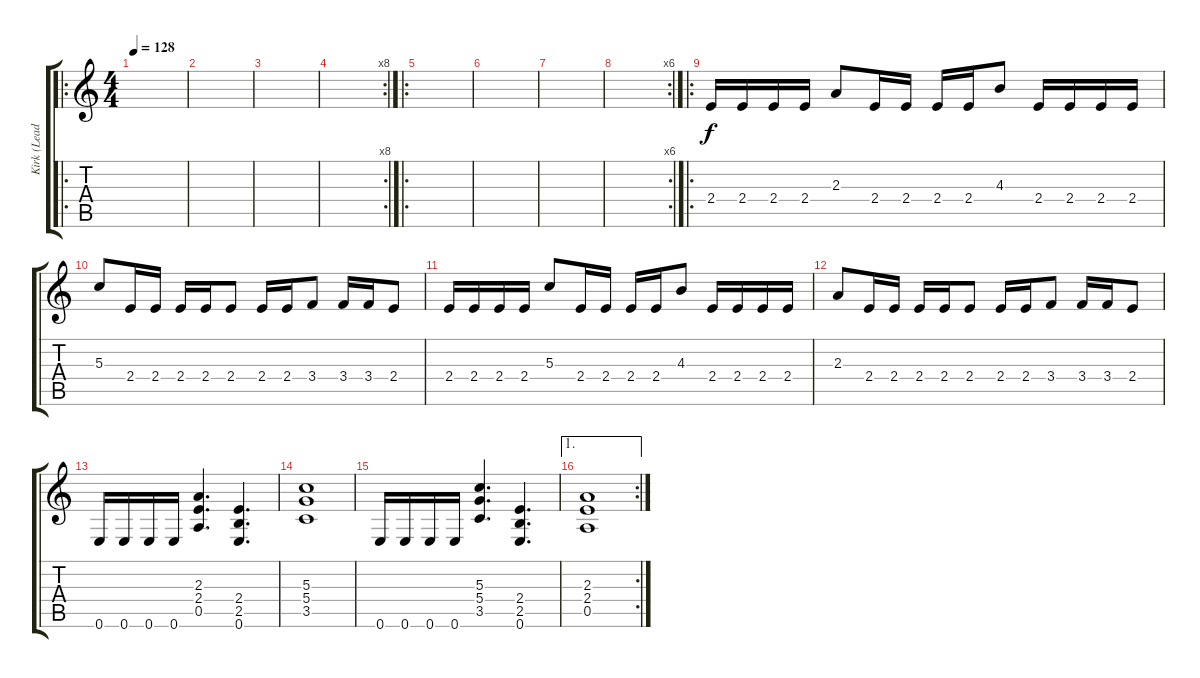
\track ("Kirk (Lead Guitar)" "Kirk (Lead") {instrument distortionguitar}
\staff {score tabs}
\tuning (E4 B3 G3 D3 A2 E2) {hide}
\ro
\ts (4 4)
\tempo 128
\clef g2
\ks c
|
|
|
\rc 8
|
\ro
|
|
|
\rc 6
|
\ro
2.4.16 2.4.16 2.4.16 2.4.16 2.3.8 2.4.16 2.4.16 2.4.16 2.4.16 4.3.8 2.4.16 2.4.16 2.4.16 2.4.16 |
5.3.8 2.4.16 2.4.16 2.4.16 2.4.16 2.4.8 2.4.16 2.4.16 3.4.8 3.4.16 3.4.16 2.4.8 |
2.4.16 2.4.16 2.4.16 2.4.16 5.3.8 2.4.16 2.4.16 2.4.16 2.4.16 4.3.8 2.4.16 2.4.16 2.4.16 2.4.16 |
2.3.8 2.4.16 2.4.16 2.4.16 2.4.16 2.4.8 2.4.16 2.4.16 3.4.8 3.4.16 3.4.16 2.4.8 |
0.6.16 0.6.16 0.6.16 0.6.16 (2.3 2.4 0.5).4{d} (2.4 2.5 0.6).4{d} |
(5.3 5.4 3.5).1 |
0.6.16 0.6.16 0.6.16 0.6.16 (5.3 5.4 3.5).4{d} (2.4 2.5 0.6).4{d} |
\ae 1
\rc 2
(2.3 2.4 0.5).1
